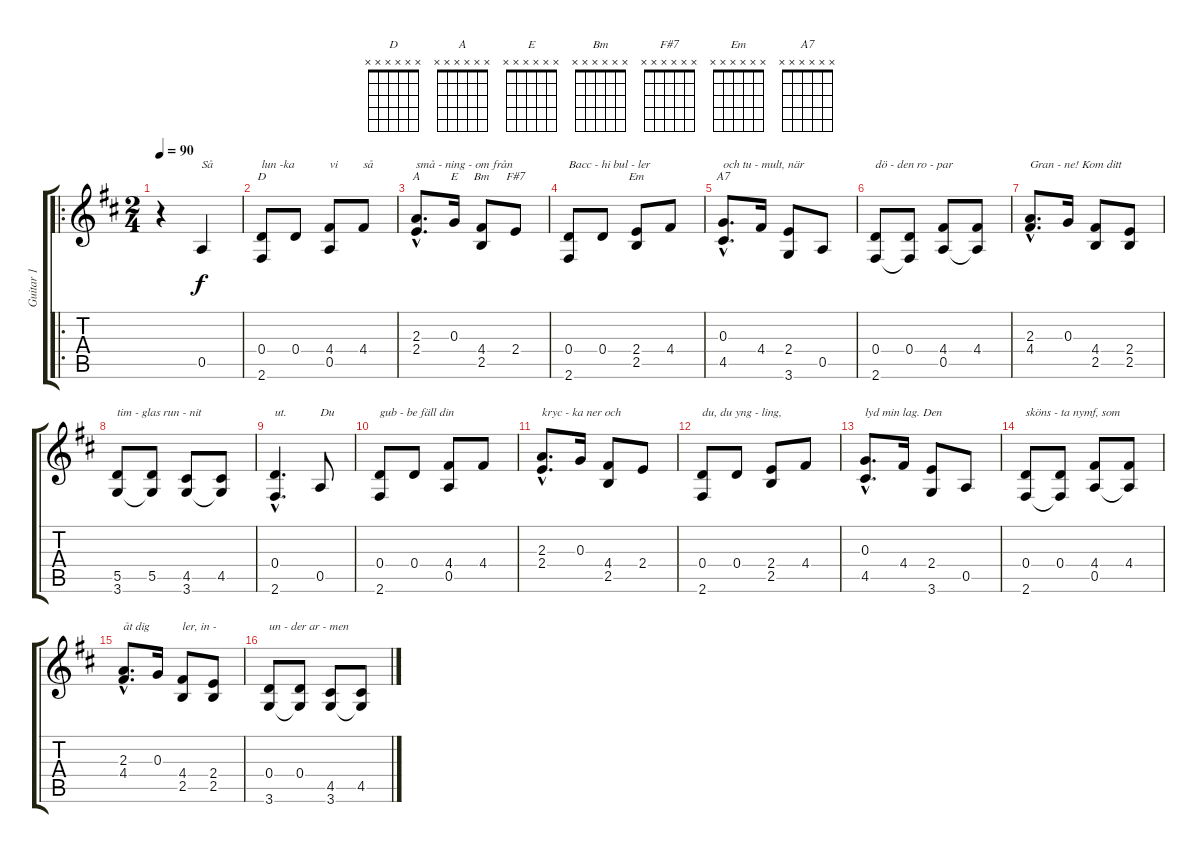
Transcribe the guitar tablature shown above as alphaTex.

\track ("Guitar 1" "Guitar 1") {instrument acousticguitarnylon}
\staff {score tabs}
\tuning (E4 B3 G3 D3 A2 E2) {hide}
\chord ("D" x x x x x x) {firstfret 0}
\chord ("A" x x x x x x) {firstfret 0}
\chord ("E" x x x x x x) {firstfret 0}
\chord ("Bm" x x x x x x) {firstfret 0}
\chord ("F#7" x x x x x x) {firstfret 0}
\chord ("Em" x x x x x x) {firstfret 0}
\chord ("A7" x x x x x x) {firstfret 0}
\ro
\ts (2 4)
\tempo 90
\clef g2
\ks d
r.4{dy f instrument acousticguitarnylon} 0.5.4{txt "Så"} |
(0.4 2.6).8{ch "D" txt "lun -ka"} 0.4.8 (4.4 0.5).8{txt "vi"} 4.4.8{txt "så"} |
(2.3{hac} 2.4{hac}).8{d ch "A" txt "små - ning - om från"} 0.3.16{ch "E"} (4.4 2.5).8{ch "Bm"} 2.4.8{ch "F#7"} |
(0.4 2.6).8{txt "Bacc - hi bul - ler"} 0.4.8 (2.4 2.5).8{ch "Em"} 4.4.8 |
(0.3{hac} 4.5{hac}).8{d ch "A7" txt "och tu - mult, när"} 4.4.16 (2.4 3.6).8 0.5.8 |
(0.4 2.6).8{txt "dö - den ro - par"} (0.4 2.6{t}).8 (4.4 0.5).8 (4.4 0.5{t}).8 |
(2.3{hac} 4.4{hac}).8{d txt "Gran - ne! Kom ditt"} 0.3.16 (4.4 2.5).8 (2.4 2.5).8 |
(5.5 3.6).8{txt "tim - glas run - nit"} (5.5 3.6{t}).8 (4.5 3.6).8 (4.5 3.6{t}).8 |
(0.4{hac} 2.6{hac}).4{d txt "ut."} 0.5.8{txt "Du"} |
(0.4 2.6).8{txt "gub - be fäll din"} 0.4.8 (4.4 0.5).8 4.4.8 |
(2.3{hac} 2.4{hac}).8{d txt "kryc - ka ner och "} 0.3.16 (4.4 2.5).8 2.4.8 |
(0.4 2.6).8{txt "du, du yng - ling,"} 0.4.8 (2.4 2.5).8 4.4.8 |
(0.3{hac} 4.5{hac}).8{d txt "lyd min lag. Den"} 4.4.16 (2.4 3.6).8 0.5.8 |
(0.4 2.6).8{txt "sköns - ta nymf, som"} (0.4 2.6{t}).8 (4.4 0.5).8 (4.4 0.5{t}).8 |
(2.3{hac} 4.4{hac}).8{d txt "åt dig "} 0.3.16 (4.4 2.5).8{txt "ler, in -"} (2.4 2.5).8 |
(0.4 3.6).8{txt "un - der ar - men"} (0.4 3.6{t}).8 (4.5 3.6).8 (4.5 3.6{t}).8
